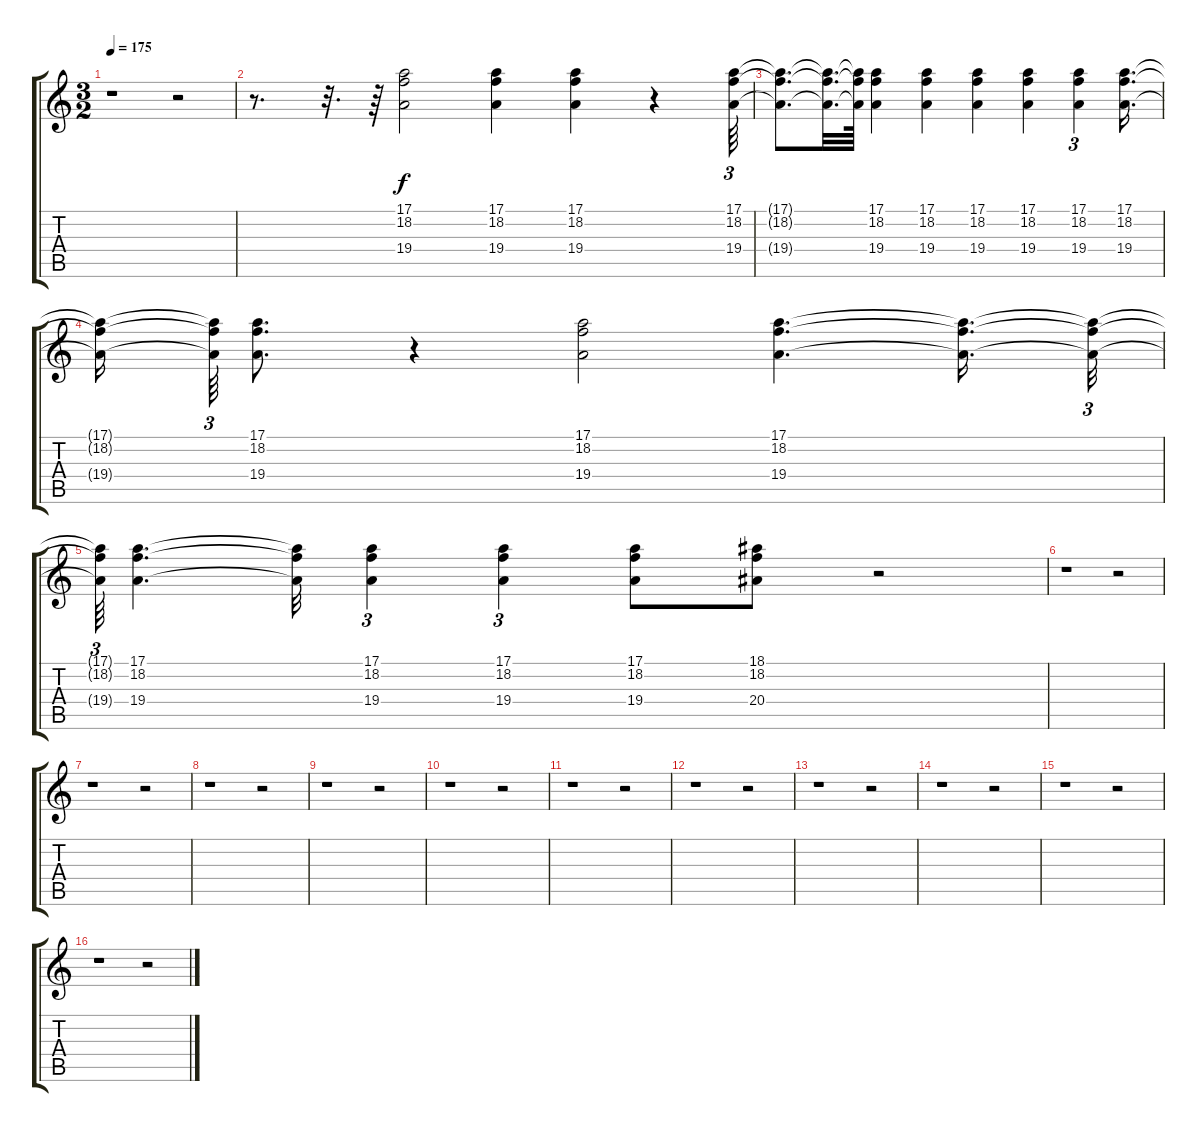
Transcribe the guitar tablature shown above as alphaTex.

\track "" {instrument flute}
\staff {score tabs}
\tuning (E4 B3 G3 D3 A2 E2) {hide}
\ts (3 2)
\tempo 175
\clef g2
\ks c
r.1{dy mp} r.2 |
r.8{d} r.32{d} r.64 (17.1 18.2 19.4).2{dy f} (17.1 18.2 19.4).4 (17.1 18.2 19.4).4 r.4 (17.1 18.2 19.4).64{tu (3 2)} |
(17.1{t} 18.2{t} 19.4{t}).8{d} (17.1{t} 18.2{t} 19.4{t}).32{d} (17.1{t} 18.2{t} 19.4{t}).64 (17.1 18.2 19.4).4 (17.1 18.2 19.4).4 (17.1 18.2 19.4).4 (17.1 18.2 19.4).4 (17.1 18.2 19.4).4{tu (3 2)} (17.1 18.2 19.4).16{d} |
(17.1{t} 18.2{t} 19.4{t}).16{beam splitsecondary} (17.1{t} 18.2{t} 19.4{t}).64{tu (3 2)} (17.1 18.2 19.4).8{d} r.4 (17.1 18.2 19.4).2 (17.1 18.2 19.4).4{d} (17.1{t} 18.2{t} 19.4{t}).16{d} (17.1{t} 18.2{t} 19.4{t}).32{tu (3 2)} |
(17.1{t} 18.2{t} 19.4{t}).64{tu (3 2)} (17.1 18.2 19.4).4{d} (17.1{t} 18.2{t} 19.4{t}).32 (17.1 18.2 19.4).4{tu (3 2)} (17.1 18.2 19.4).4{tu (3 2)} (17.1 18.2 19.4).8 (18.1 18.2 20.4).8 r.2 |
r.1 r.2 |
r.1 r.2 |
r.1 r.2 |
r.1 r.2 |
r.1 r.2 |
r.1 r.2 |
r.1 r.2 |
r.1 r.2 |
r.1 r.2 |
r.1 r.2 |
r.1 r.2
